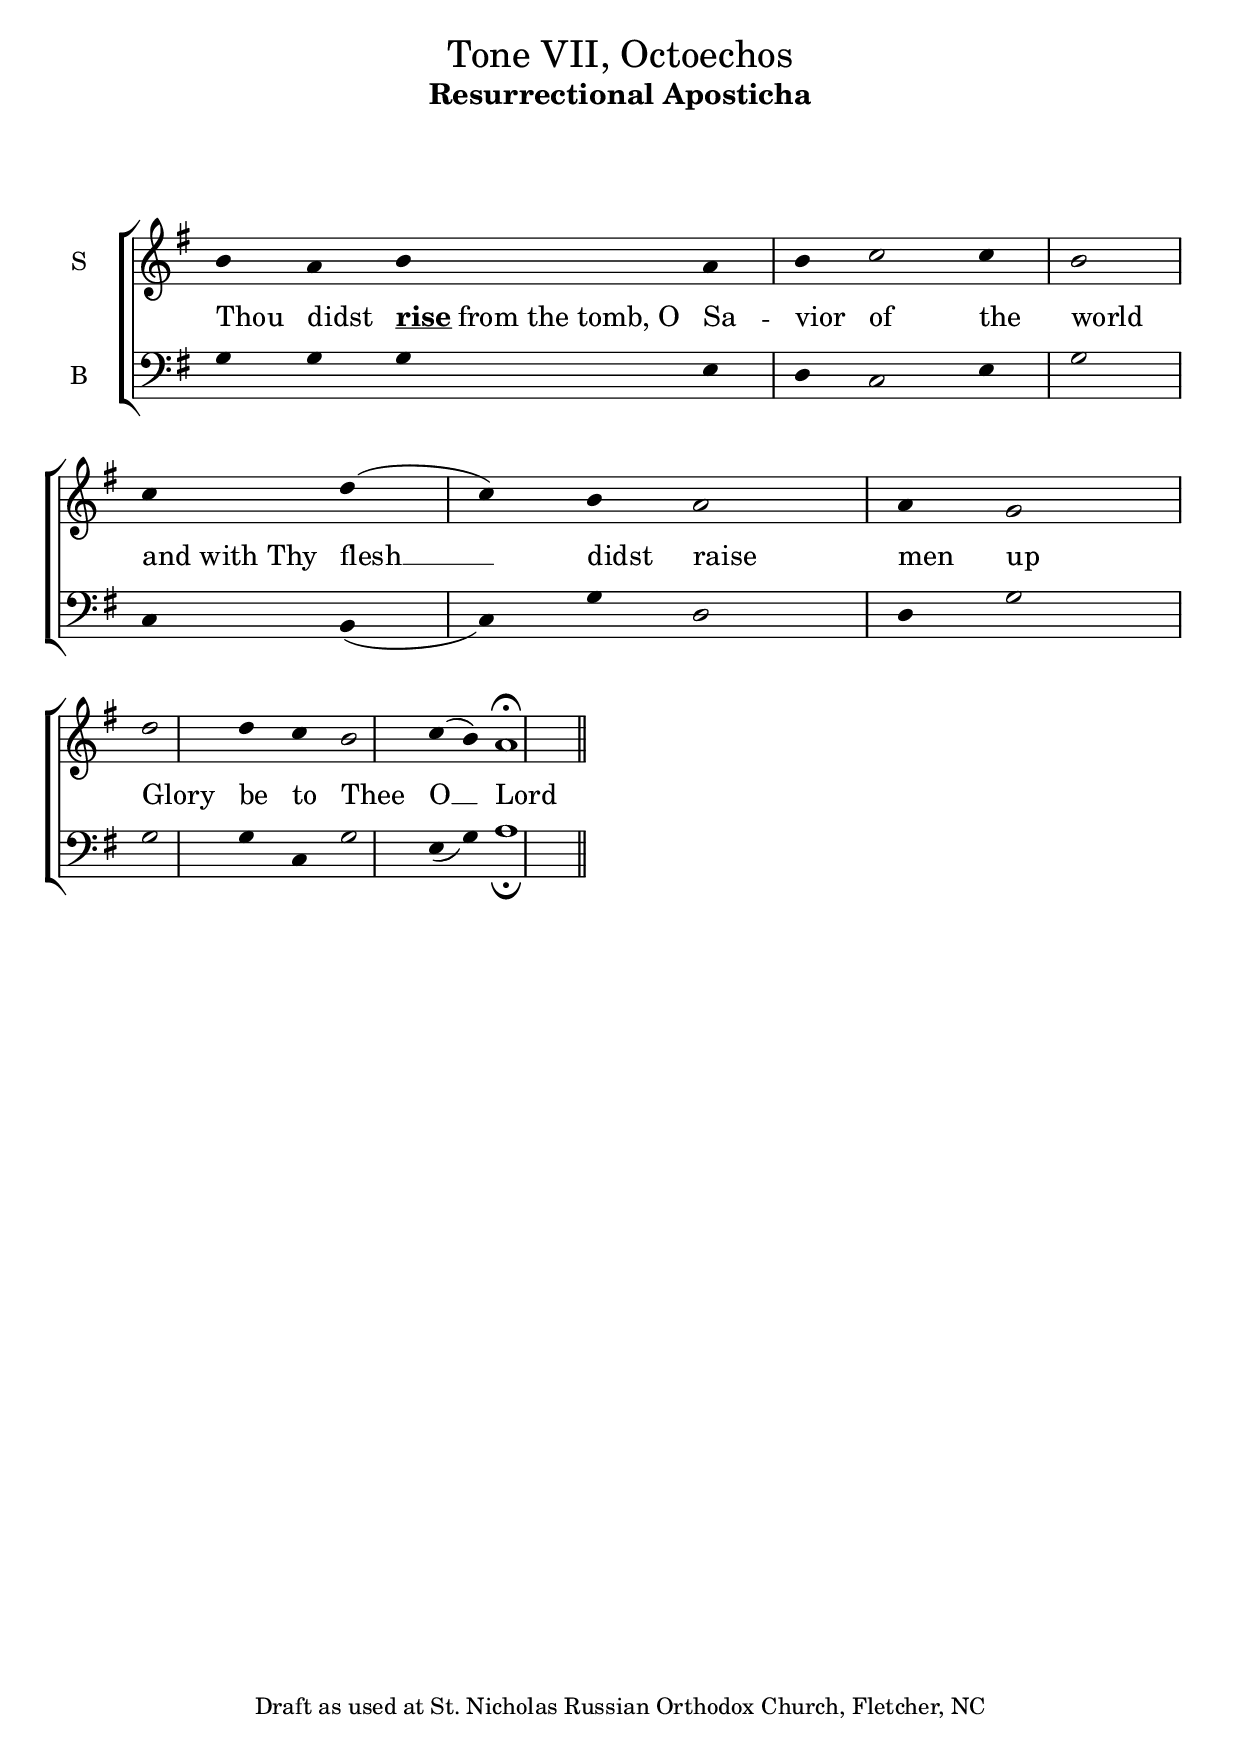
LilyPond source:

\version "2.18.0" 
\include "english.ly" 
\include "gregorian.ly" 

\layout { 
  \context{ 
    \Score \override SpacingSpanner.packed-spacing = ##f 
  } 
  \context{ 
    \Lyrics \override LyricHyphen.minimum-distance = #2.25 
    \override LyricSpace.minimum-distance = #2.25 
  } 
} 

\header { 
  title = \markup\normal-text\fontsize #0.25 
    "Tone VII, Octoechos" 
  subtitle = \markup\bold\fontsize #1 
        {"Resurrectional Aposticha"} 
  subsubtitle = \markup\bold\fontsize #4.25 
        {" "} 
  
  poet = \markup {
    \column {
       \fontsize #1.5 \left-align {
          " "
          " "
        }
      }
  }
  
  meter = \markup\bold\fontsize #4.25 
        {" "} 
    
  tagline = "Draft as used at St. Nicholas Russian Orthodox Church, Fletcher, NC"
 
} 


global = { 
  \key g \major 
  \override Staff.NoteHead.style = #'altdefault 
  \override Staff.TimeSignature.stencil = ##f 
  %\override Staff.BarLine.stencil = ##f 
  \set Score.defaultBarType = "-" 
  \bar "|." 
} 
move = { \bar "" \break }

soprano = 
\relative c'' { 
  \global
  % 1
  b4 a4 b a b c2 c4 b2 \bar "|"
  % 2
  c4 d4(c) b a2 a4 g2 \bar "|"
  
  % last 
  d'2 d4 c4 b2 c4(b) a1 \fermata \bar "||"
}

bass = 
\relative c' { 
  \global 
  % 1
  g4 g4 g4 e d c2 e4 g2 \bar "|"
  %2
  c,4 b(c) g'4 d2 d4 g2 \bar "|"
  
  %last
  g2 g4 c, g'2 e4(g) a1 \fermata \bar "||"
} 

verse = \lyricmode { 
  % Lyrics follow here. 
  \override LyricText.self-alignment-X = #LEFT
  Thou didst \markup { \underline \bold {"rise"} {"from the tomb, O"} } Sa -- vior of the world
  "and with Thy" flesh __ didst raise men up
  
  Glory be to Thee O __ Lord
}

\score {
  \new ChoirStaff <<
    \new Staff \with { 
      midiInstrument = "string ensemble 1" 
      instrumentName = \markup \center-column { "S" } 
    } <<
      \new Voice = "soprano" { \voiceOne \soprano } 
    >>
    \new Lyrics \lyricsto "soprano" \verse 
    \new Staff \with { 
      midiInstrument = "string ensemble 1" 
      instrumentName = \markup \center-column { "B" } 
    } << 
      \clef bass 
      \new Voice = "bass" { \voiceFour \bass } 
    >> 
  >>
  \layout { 
    ragged-last=##t 
    #(layout-set-staff-size 22) 
    \context { 
      \Lyrics 
      \override VerticalAxisGroup.staff-affinity = ##f 
      \override VerticalAxisGroup.staff-staff-spacing = 
        #'((basic-distance . 0) 
           (minimum-distance . 2) 
           (padding . 2)) 
    } 
    indent = 1.25\cm 
    \context { 
      \Staff 
      \hide Stem
      \override VerticalAxisGroup.staff-staff-spacing = 
        #'((basic-distance . 0) 
           (minimum-distance . 2) 
           (padding . 2)) 
    } 
  } 
}